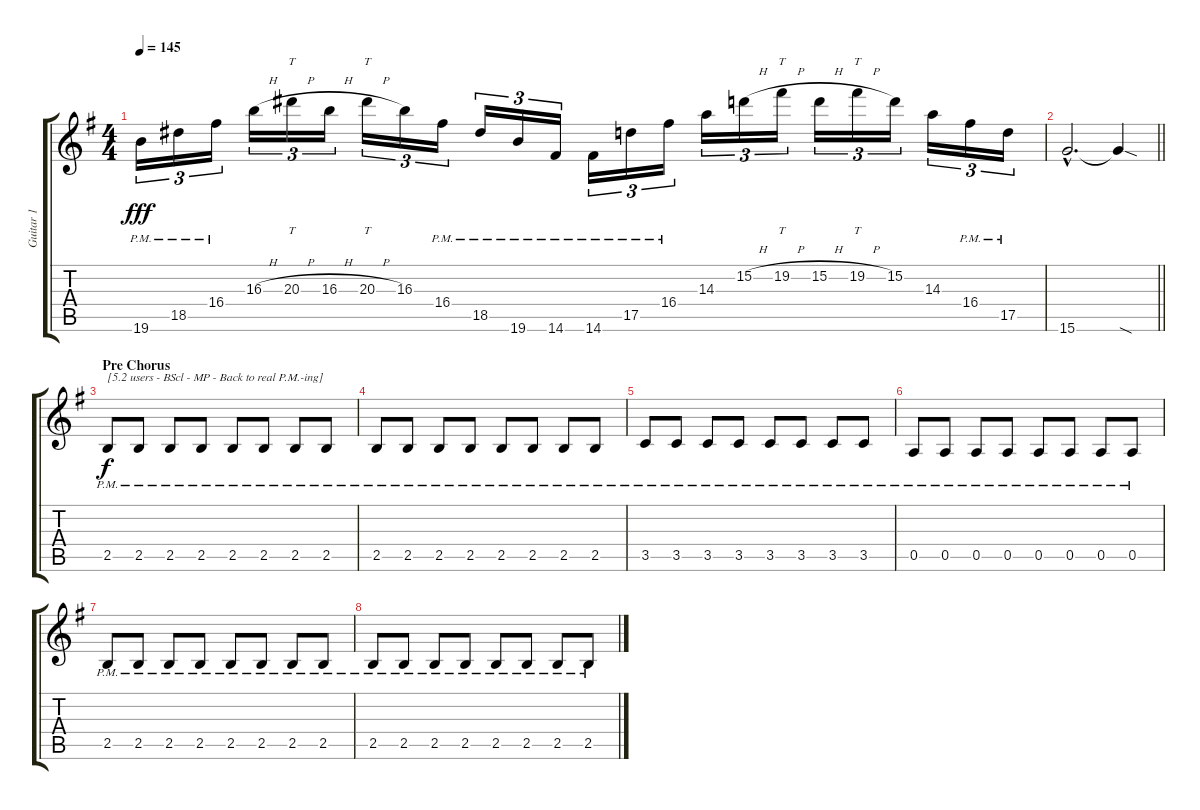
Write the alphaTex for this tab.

\track ("Guitar 1" "Guitar 1") {instrument distortionguitar}
\staff {score tabs}
\tuning (E4 B3 G3 D3 A2 E2) {hide}
\ts (4 4)
\tempo 145
\clef g2
\ks eminor
19.6{pm}.16{tu (3 2) dy fff} 18.5{pm}.16{tu (3 2)} 16.4{pm}.16{tu (3 2)} 16.3{h}.16{tu (3 2)} 20.3{h}.16{tt tu (3 2)} 16.3{h}.16{tu (3 2)} 20.3{h}.16{tt tu (3 2)} 16.3.16{tu (3 2)} 16.4{pm}.16{tu (3 2)} 18.5{pm}.16{tu (3 2)} 19.6{pm}.16{tu (3 2)} 14.6{pm}.16{tu (3 2)} 14.6{pm}.16{tu (3 2)} 17.5{pm}.16{tu (3 2)} 16.4{pm}.16{tu (3 2)} 14.3.16{tu (3 2)} 15.2{h}.16{tu (3 2)} 19.2{h}.16{tt tu (3 2)} 15.2{h}.16{tu (3 2)} 19.2{h}.16{tt tu (3 2)} 15.2.16{tu (3 2)} 14.3.16{tu (3 2)} 16.4{pm}.16{tu (3 2)} 17.5{pm}.16{tu (3 2)} |
\barLineRight lightlight
15.6{hac}.2{d} 15.6{sod t}.4 |
\section ("" "Pre Chorus")
2.5{pm}.8{txt "[5.2 users - BScl - MP - Back to real P.M.-ing]" dy f volume 13 instrument distortionguitar} 2.5{pm}.8 2.5{pm}.8 2.5{pm}.8 2.5{pm}.8 2.5{pm}.8 2.5{pm}.8 2.5{pm}.8 |
2.5{pm}.8 2.5{pm}.8 2.5{pm}.8 2.5{pm}.8 2.5{pm}.8 2.5{pm}.8 2.5{pm}.8 2.5{pm}.8 |
3.5{pm}.8 3.5{pm}.8 3.5{pm}.8 3.5{pm}.8 3.5{pm}.8 3.5{pm}.8 3.5{pm}.8 3.5{pm}.8 |
0.5{pm}.8 0.5{pm}.8 0.5{pm}.8 0.5{pm}.8 0.5{pm}.8 0.5{pm}.8 0.5{pm}.8 0.5{pm}.8 |
2.5{pm}.8 2.5{pm}.8 2.5{pm}.8 2.5{pm}.8 2.5{pm}.8 2.5{pm}.8 2.5{pm}.8 2.5{pm}.8 |
2.5{pm}.8 2.5{pm}.8 2.5{pm}.8 2.5{pm}.8 2.5{pm}.8 2.5{pm}.8 2.5{pm}.8 2.5{pm}.8
